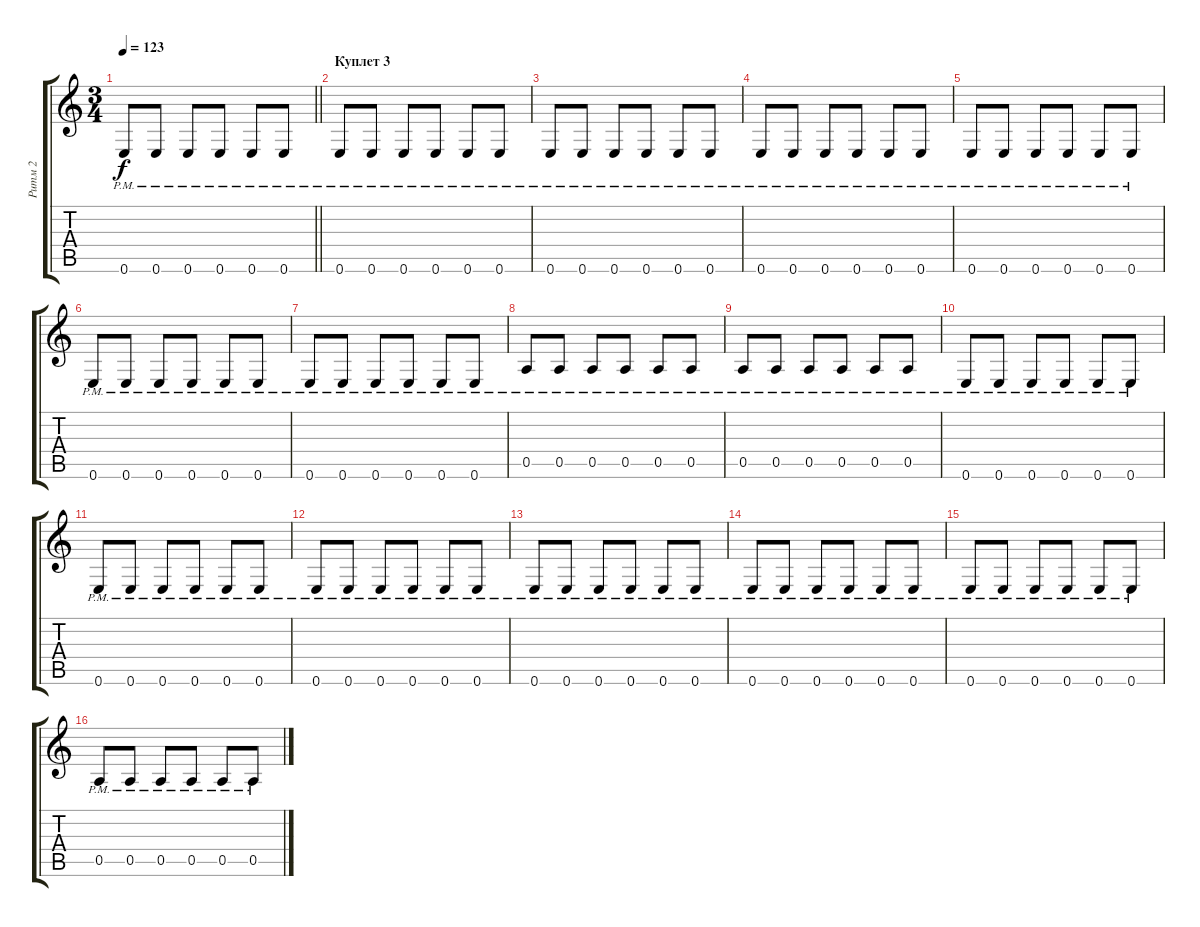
\track ("Ритм 2" "Ритм 2") {instrument distortionguitar}
\staff {score tabs}
\tuning (E4 B3 G3 D3 A2 E2) {hide}
\ts (3 4)
\tempo 123
\clef g2
\barLineRight lightlight
\ks c
0.6{pm}.8{dy f} 0.6{pm}.8 0.6{pm}.8 0.6{pm}.8 0.6{pm}.8 0.6{pm}.8 |
\section ("" "Куплет 3")
0.6{pm}.8 0.6{pm}.8 0.6{pm}.8 0.6{pm}.8 0.6{pm}.8 0.6{pm}.8 |
0.6{pm}.8 0.6{pm}.8 0.6{pm}.8 0.6{pm}.8 0.6{pm}.8 0.6{pm}.8 |
0.6{pm}.8 0.6{pm}.8 0.6{pm}.8 0.6{pm}.8 0.6{pm}.8 0.6{pm}.8 |
0.6{pm}.8 0.6{pm}.8 0.6{pm}.8 0.6{pm}.8 0.6{pm}.8 0.6{pm}.8 |
0.6{pm}.8 0.6{pm}.8 0.6{pm}.8 0.6{pm}.8 0.6{pm}.8 0.6{pm}.8 |
0.6{pm}.8 0.6{pm}.8 0.6{pm}.8 0.6{pm}.8 0.6{pm}.8 0.6{pm}.8 |
0.5{pm}.8 0.5{pm}.8 0.5{pm}.8 0.5{pm}.8 0.5{pm}.8 0.5{pm}.8 |
0.5{pm}.8 0.5{pm}.8 0.5{pm}.8 0.5{pm}.8 0.5{pm}.8 0.5{pm}.8 |
0.6{pm}.8 0.6{pm}.8 0.6{pm}.8 0.6{pm}.8 0.6{pm}.8 0.6{pm}.8 |
0.6{pm}.8 0.6{pm}.8 0.6{pm}.8 0.6{pm}.8 0.6{pm}.8 0.6{pm}.8 |
0.6{pm}.8 0.6{pm}.8 0.6{pm}.8 0.6{pm}.8 0.6{pm}.8 0.6{pm}.8 |
0.6{pm}.8 0.6{pm}.8 0.6{pm}.8 0.6{pm}.8 0.6{pm}.8 0.6{pm}.8 |
0.6{pm}.8 0.6{pm}.8 0.6{pm}.8 0.6{pm}.8 0.6{pm}.8 0.6{pm}.8 |
0.6{pm}.8 0.6{pm}.8 0.6{pm}.8 0.6{pm}.8 0.6{pm}.8 0.6{pm}.8 |
0.5{pm}.8 0.5{pm}.8 0.5{pm}.8 0.5{pm}.8 0.5{pm}.8 0.5{pm}.8
